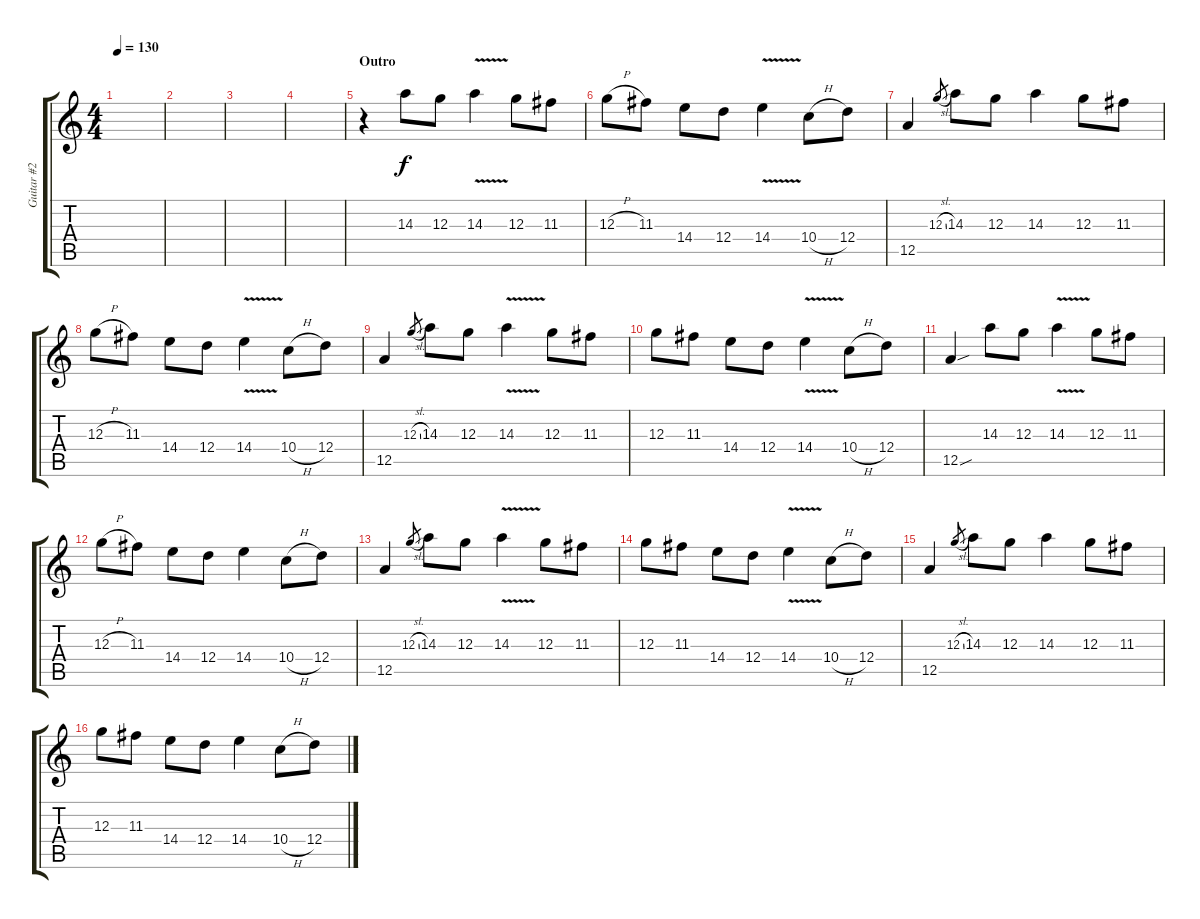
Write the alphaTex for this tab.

\track ("Guitar #2 - Solo" "Guitar #2 ") {instrument distortionguitar}
\staff {score tabs}
\tuning (E4 B3 G3 D3 A2 E2) {hide}
\ts (4 4)
\tempo 130
\clef g2
\ks c
|
|
|
|
\section ("" "Outro")
r.4 14.3.8 12.3.8 14.3{v}.4 12.3.8 11.3.8 |
12.3{h}.8 11.3.8 14.4.8 12.4.8 14.4{v}.4 10.4{h}.8 12.4.8 |
12.5.4 12.3{sl}.8{gr} 14.3.8 12.3.8 14.3.4 12.3.8 11.3.8 |
12.3{h}.8 11.3.8 14.4.8 12.4.8 14.4{v}.4 10.4{h}.8 12.4.8 |
12.5.4 12.3{sl}.8{gr} 14.3.8 12.3.8 14.3{v}.4 12.3.8 11.3.8 |
12.3.8 11.3.8 14.4.8 12.4.8 14.4{v}.4 10.4{h}.8 12.4.8 |
12.5{sou}.4 14.3.8 12.3.8 14.3{v}.4 12.3.8 11.3.8 |
12.3{h}.8 11.3.8 14.4.8 12.4.8 14.4.4 10.4{h}.8 12.4.8 |
12.5.4 12.3{sl}.8{gr} 14.3.8 12.3.8 14.3{v}.4 12.3.8 11.3.8 |
12.3.8 11.3.8 14.4.8 12.4.8 14.4{v}.4 10.4{h}.8 12.4.8 |
12.5.4 12.3{sl}.8{gr} 14.3.8 12.3.8 14.3.4 12.3.8 11.3.8 |
12.3.8 11.3.8 14.4.8 12.4.8 14.4.4 10.4{h}.8 12.4.8
